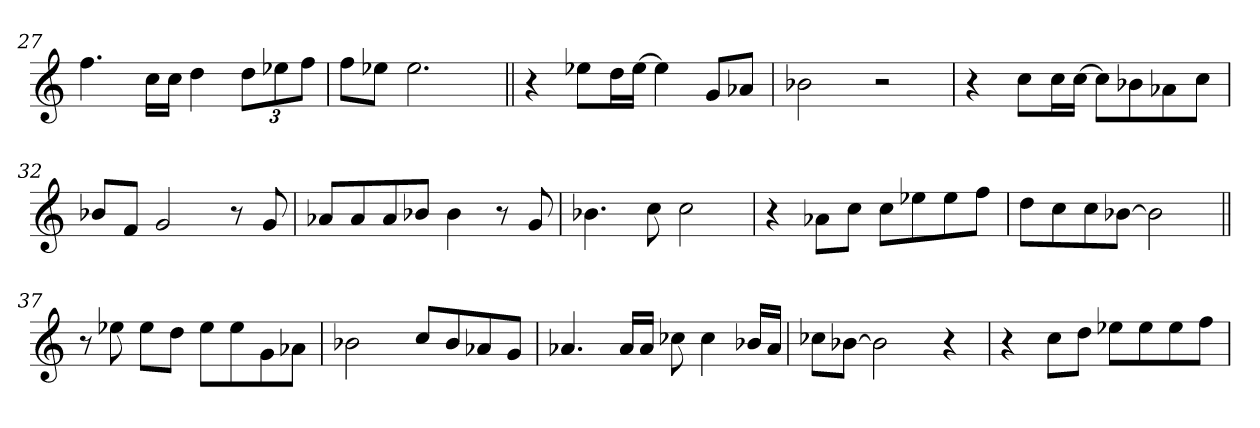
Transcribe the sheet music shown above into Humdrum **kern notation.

**kern
*part1
*staff1
=27
4.ff\
16cc\LL
16cc\JJ
4dd\
12dd\L
12ee-\
12ff\J
!!LO:LB:g=z
=28
8ff\L
8ee-\J
2.ee-\
=29||
4r
8ee-\L
16dd\L
[16ee-\JJ
4ee-\]
8g/L
8a-/J
=30
2b-\
2r
=31
4r
8cc\L
16cc\L
[16cc\JJ
8cc\L]
8b-\
8a-\
8cc\J
!!LO:LB:g=z
=32
8b-/L
8f/J
2g/
8r
8g/
=33
8a-/L
8a-/
8a-/
8b-/J
4b-\
8r
8g/
=34
4.b-\
8cc\
2cc\
=35
4r
8a-\L
8cc\J
8cc\L
8ee-\
8ee-\
8ff\J
!!LO:LB:g=z
=36
8dd\L
8cc\
8cc\
[8b-\J
2b-\]
=37||
8r
8ee-\
8ee-\L
8dd\J
8ee-\L
8ee-\
8g\
8a-\J
=38
2b-\
8cc/L
8b-/
8a-/
8g/J
!!LO:PB:g=z
=39
4.a-/
16a-/LL
16a-/JJ
8cc-X\
4cc-\
16b-/LL
16a-/JJ
=40
8cc-X\L
[8b-\J
2b-\]
4r
=41
4r
8cc\L
8dd\J
8ee-\L
8ee-\
8ee-\
8ff\J
=
*-
